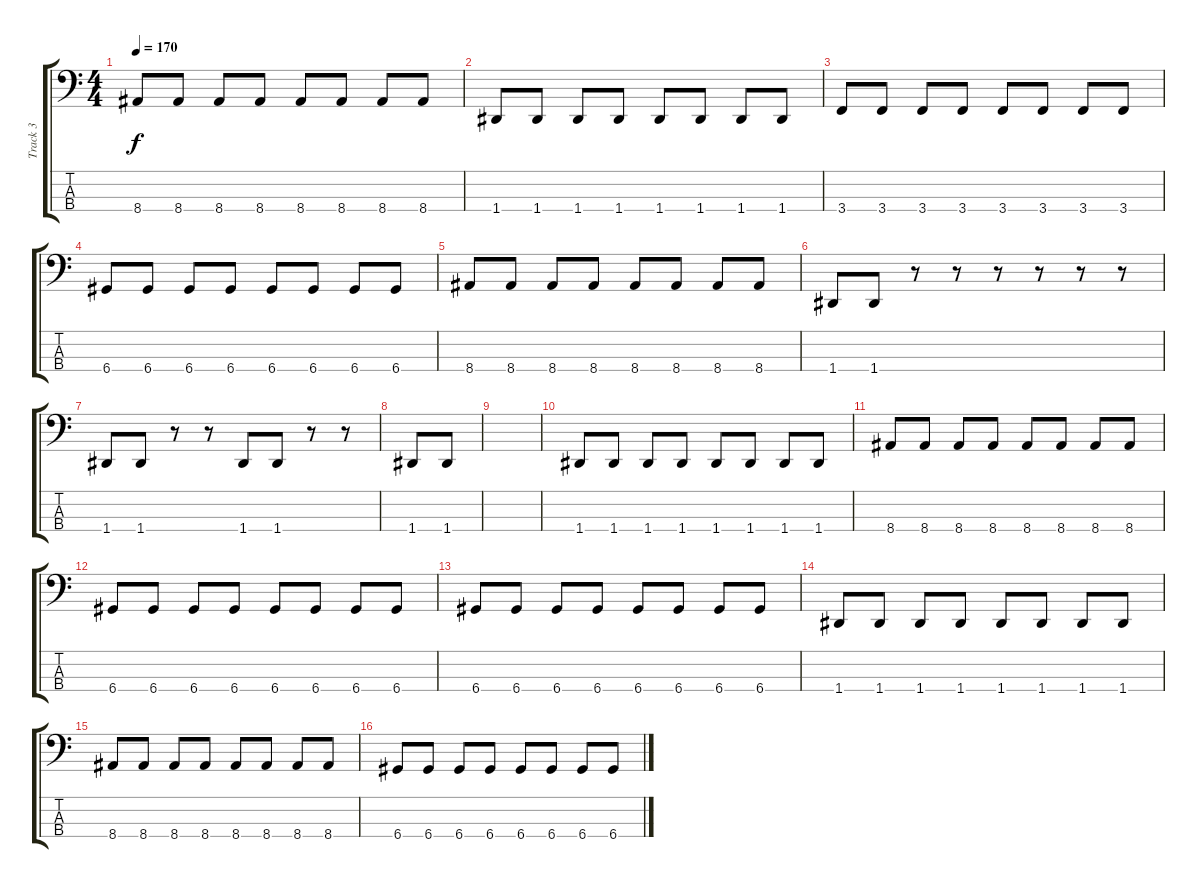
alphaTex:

\track ("Track 3" "Track 3") {instrument electricbassfinger}
\staff {score tabs}
\tuning (G2 D2 A1 D1) {hide}
\ts (4 4)
\tempo 170
\clef f4
\ks c
8.4.8{dy f} 8.4.8 8.4.8 8.4.8 8.4.8 8.4.8 8.4.8 8.4.8 |
1.4.8 1.4.8 1.4.8 1.4.8 1.4.8 1.4.8 1.4.8 1.4.8 |
3.4.8 3.4.8 3.4.8 3.4.8 3.4.8 3.4.8 3.4.8 3.4.8 |
6.4.8 6.4.8 6.4.8 6.4.8 6.4.8 6.4.8 6.4.8 6.4.8 |
8.4.8 8.4.8 8.4.8 8.4.8 8.4.8 8.4.8 8.4.8 8.4.8 |
1.4.8 1.4.8 r.8 r.8 r.8 r.8 r.8 r.8 |
1.4.8 1.4.8 r.8 r.8 1.4.8 1.4.8 r.8 r.8 |
1.4.8 1.4.8 |
|
1.4.8 1.4.8 1.4.8 1.4.8 1.4.8 1.4.8 1.4.8 1.4.8 |
8.4.8 8.4.8 8.4.8 8.4.8 8.4.8 8.4.8 8.4.8 8.4.8 |
6.4.8 6.4.8 6.4.8 6.4.8 6.4.8 6.4.8 6.4.8 6.4.8 |
6.4.8 6.4.8 6.4.8 6.4.8 6.4.8 6.4.8 6.4.8 6.4.8 |
1.4.8 1.4.8 1.4.8 1.4.8 1.4.8 1.4.8 1.4.8 1.4.8 |
8.4.8 8.4.8 8.4.8 8.4.8 8.4.8 8.4.8 8.4.8 8.4.8 |
6.4.8 6.4.8 6.4.8 6.4.8 6.4.8 6.4.8 6.4.8 6.4.8
